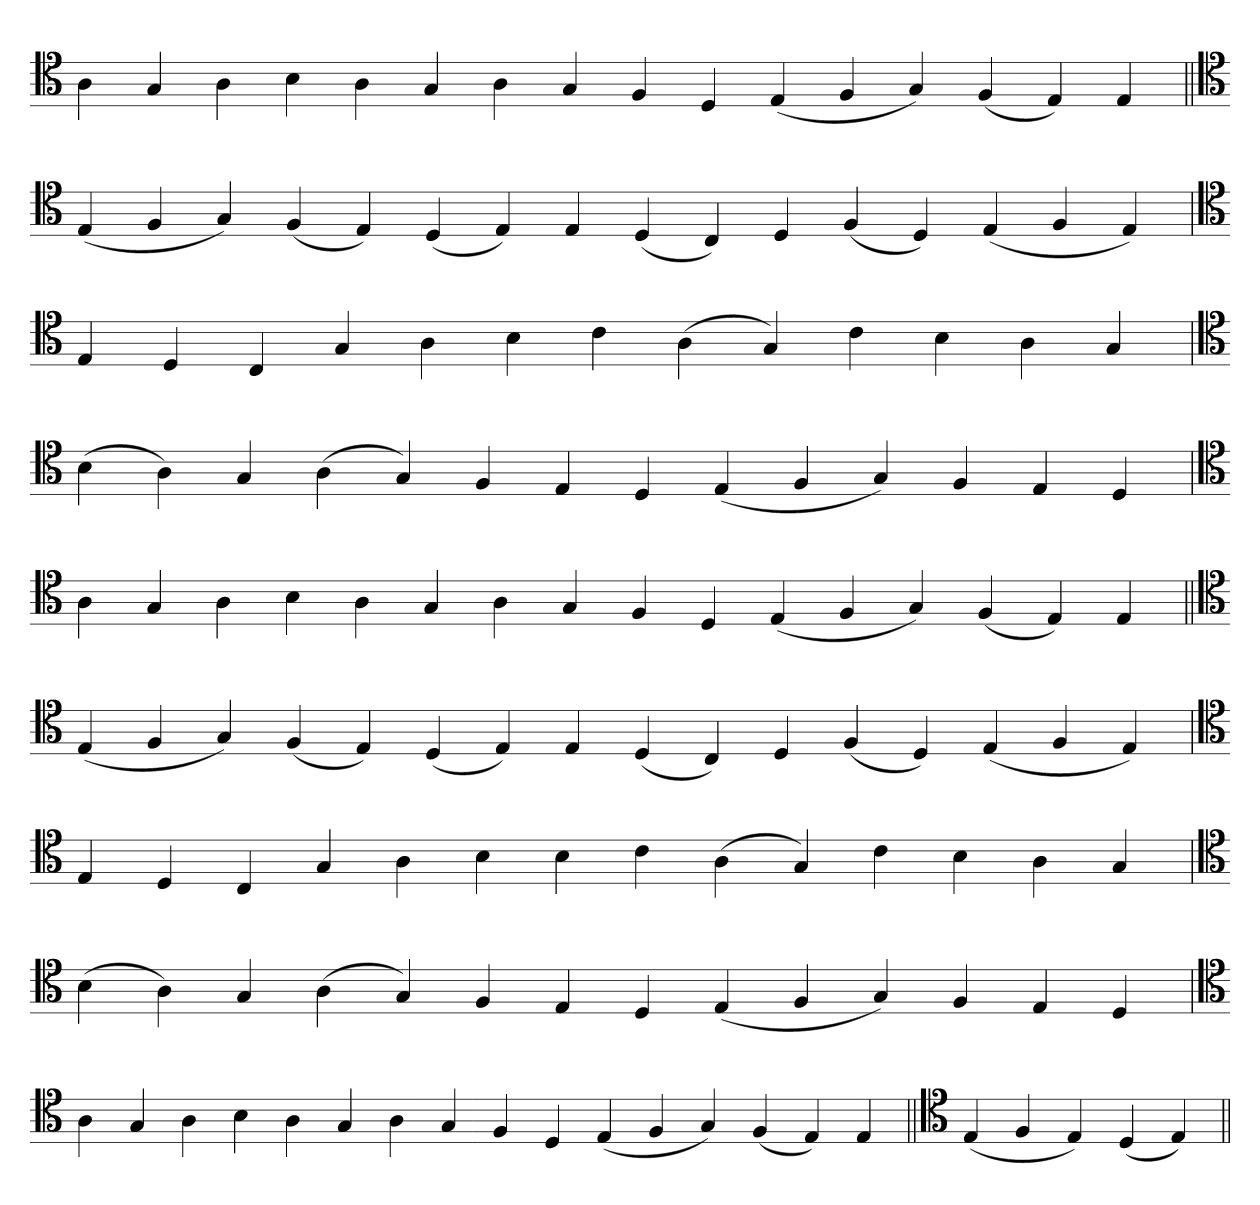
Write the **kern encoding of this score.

**kern
*part1
*staff1
*clefC4
=
4A
4G
4A
4B
4A
4G
4A
4G
4F
4D
(4E
4F
4G)
(4F
4E)
4E
=||
*clefC4
(4E
4F
4G)
(4F
4E)
(4D
4E)
4E
(4D
4C)
4D
(4F
4D)
(4E
4F
4E)
='
*clefC4
4E
4D
4C
4G
4A
4B
4c
(4A
4G)
4c
4B
4A
4G
=
*clefC4
(4B
4A)
4G
(4A
4G)
4F
4E
4D
(4E
4F
4G)
4F
4E
4D
='
*clefC4
4A
4G
4A
4B
4A
4G
4A
4G
4F
4D
(4E
4F
4G)
(4F
4E)
4E
=||
*clefC4
(4E
4F
4G)
(4F
4E)
(4D
4E)
4E
(4D
4C)
4D
(4F
4D)
(4E
4F
4E)
='
*clefC4
4E
4D
4C
4G
4A
4B
4B
4c
(4A
4G)
4c
4B
4A
4G
=
*clefC4
(4B
4A)
4G
(4A
4G)
4F
4E
4D
(4E
4F
4G)
4F
4E
4D
='
*clefC4
4A
4G
4A
4B
4A
4G
4A
4G
4F
4D
(4E
4F
4G)
(4F
4E)
4E
=||
*clefC4
(4E
4F
4E)
(4D
4E)
=||
*-
